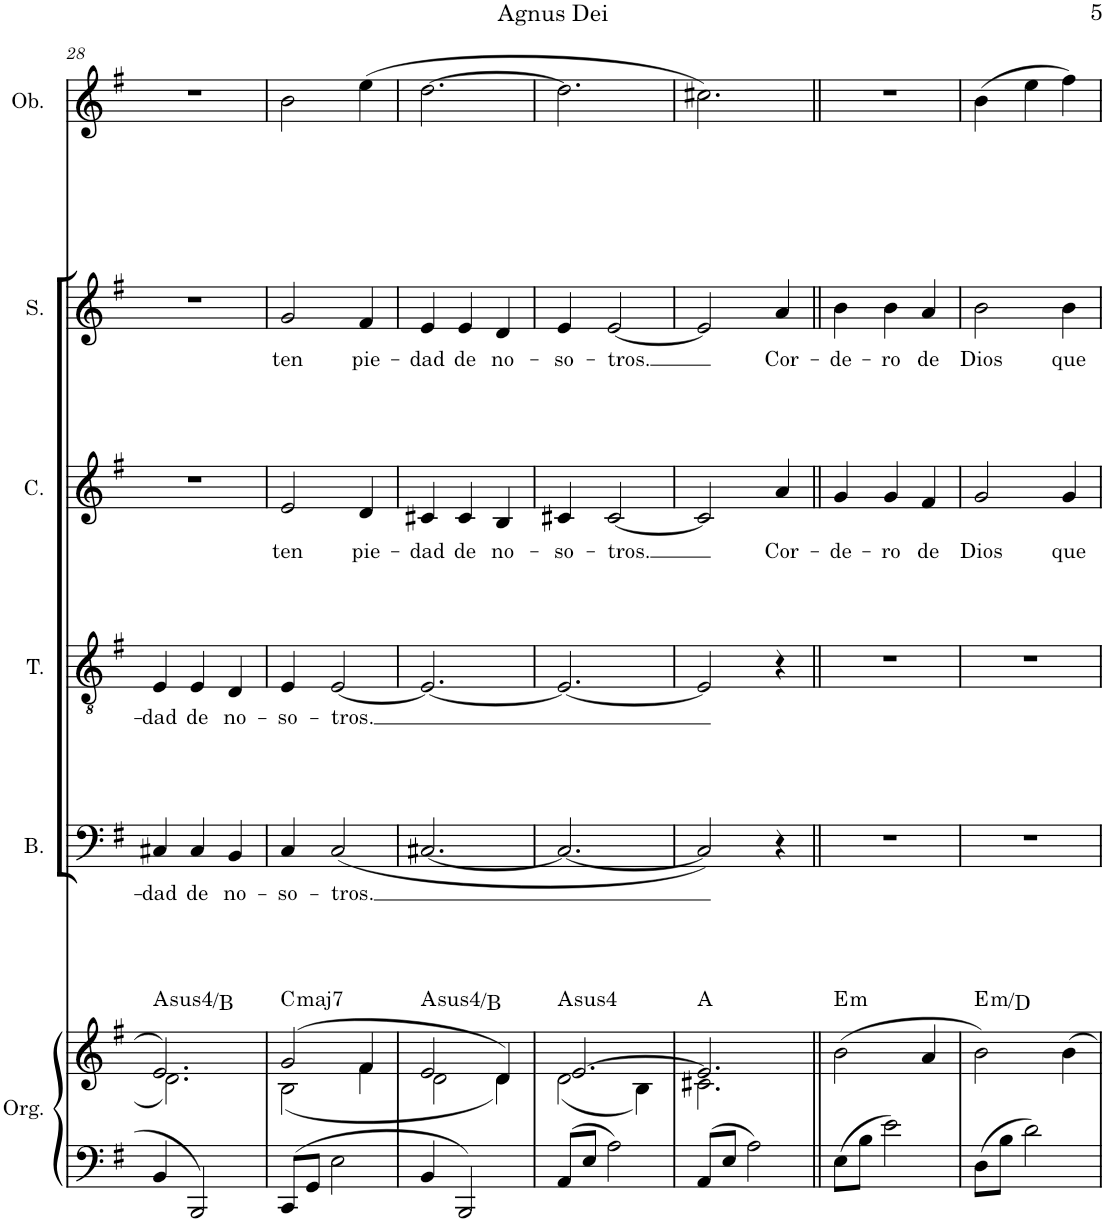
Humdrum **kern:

**kern	**kern	**harte	**kern	**text	**kern	**text	**kern	**text	**kern	**text	**kern
*part6	*part6	*part6	*part5	*part5	*part4	*part4	*part3	*part3	*part2	*part2	*part1
*staff7	*staff6	*	*staff5	*staff5	*staff4	*staff4	*staff3	*staff3	*staff2	*staff2	*staff1
*I"Órgano	*	*	*I"Bajo	*	*I"Tenor	*	*I"Contralto	*	*I"Soprano	*	*I"Oboe
*	*	*	*I'B.	*	*I'T.	*	*I'C.	*	*I'S.	*	*I'Ob.
!!LO:PB:g=z
*clefF4	*clefG2	*	*clefF4	*	*clefGv2	*	*clefG2	*	*clefG2	*	*clefG2
*k[f#]	*k[f#]	*	*k[f#]	*	*k[f#]	*	*k[f#]	*	*k[f#]	*	*k[f#]
*M3/4	*M3/4	*	*M3/4	*	*M3/4	*	*M3/4	*	*M3/4	*	*M3/4
=28	=28	=28	=28	=28	=28	=28	=28	=28	=28	=28	=28
*	*^	*	*	*	*	*	*	*	*	*	*
!	!	!	!LO:H:kt=4	!	!LO:LY:b	!	!LO:LY:b	!	!	!	!	!
4BB/	2.e/	2.d\	A:sus4/2	4C#X/	-dad	4E/	-dad	2.r	.	2.r	.	2.r
!	!	!	!	!	!LO:LY:b	!	!LO:LY:b	!	!	!	!	!
2BBB/	.	.	.	4C#/	de	4E/	de	.	.	.	.	.
!	!	!	!	!	!LO:LY:b	!	!LO:LY:b	!	!	!	!	!
.	.	.	.	4BB/	no-	4D/	no-	.	.	.	.	.
=29	=29	=29	=29	=29	=29	=29	=29	=29	=29	=29	=29	=29
!	!	!	!LO:H:kt=maj7	!	!LO:LY:b	!	!LO:LY:b	!	!LO:LY:b	!	!LO:LY:b	!
8CC/L	(2g/	(2B\	C:maj7	4C/	-so-	4E/	-so-	2e/	ten	2g/	ten	2b\
8GG/J	.	.	.	.	.	.	.	.	.	.	.	.
!	!	!	!	!	!LO:LY:b	!	!LO:LY:b	!	!	!	!	!
2E\	.	.	.	(2C/	-tros.	[2E/	-tros.	.	.	.	.	.
!	!	!	!	!	!	!	!	!	!LO:LY:b	!	!LO:LY:b	!
.	4f#/	4f#\	.	.	.	.	.	4d/	pie-	4f#/	pie-	(4ee\
=30	=30	=30	=30	=30	=30	=30	=30	=30	=30	=30	=30	=30
!	!	!	!LO:H:kt=4	!	!	!	!	!	!LO:LY:b	!	!LO:LY:b	!
4BB/	2e/	2d\	A:sus4/2	[2.C#X/	.	2.E/_	.	4c#X/	-dad	4e/	-dad	[2.dd\
!	!	!	!	!	!	!	!	!	!LO:LY:b	!	!LO:LY:b	!
2BBB/	.	.	.	.	.	.	.	4c#/	de	4e/	de	.
!	!	!	!	!	!	!	!	!	!LO:LY:b	!	!LO:LY:b	!
.	4d/)	4d\)	.	.	.	.	.	4B/	no-	4d/	no-	.
=31	=31	=31	=31	=31	=31	=31	=31	=31	=31	=31	=31	=31
!	!	!	!LO:H:kt=4	!	!	!	!	!	!LO:LY:b	!	!LO:LY:b	!
8AA/L	[2.e/	(2d\	A:sus4	2.C#/_	.	2.E/_	.	4c#X/	-so-	4e/	-so-	2.dd\]
8E/J	.	.	.	.	.	.	.	.	.	.	.	.
!	!	!	!	!	!	!	!	!	!LO:LY:b	!	!LO:LY:b	!
2A\	.	.	.	.	.	.	.	[2c#/	-tros.	[2e/	-tros.	.
.	.	4B\)	.	.	.	.	.	.	.	.	.	.
=32	=32	=32	=32	=32	=32	=32	=32	=32	=32	=32	=32	=32
8AA/L	2.e/]	2.c#X\	A:maj	2C#/])	.	2E/]	.	2c#/]	.	2e/]	.	2.cc#X\)
8E/J	.	.	.	.	.	.	.	.	.	.	.	.
2A\	.	.	.	.	.	.	.	.	.	.	.	.
!	!	!	!	!	!	!	!	!	!LO:LY:b	!	!LO:LY:b	!
.	.	.	.	4r	.	4r	.	4a/	Cor-	4a/	Cor-	.
*	*v	*v	*	*	*	*	*	*	*	*	*	*
=33||	=33||	=33||	=33||	=33||	=33||	=33||	=33||	=33||	=33||	=33||	=33||
!	!	!LO:H:kt=m	!	!	!	!	!	!LO:LY:b	!	!LO:LY:b	!
8E\L	(2b\	E:min	2.r	.	2.r	.	4g/	-de-	4b\	-de-	2.r
8B\J	.	.	.	.	.	.	.	.	.	.	.
!	!	!	!	!	!	!	!	!LO:LY:b	!	!LO:LY:b	!
2e\	.	.	.	.	.	.	4g/	-ro	4b\	-ro	.
!	!	!	!	!	!	!	!	!LO:LY:b	!	!LO:LY:b	!
.	4a/	.	.	.	.	.	4f#/	de	4a/	de	.
=34	=34	=34	=34	=34	=34	=34	=34	=34	=34	=34	=34
!	!	!LO:H:kt=m	!	!	!	!	!	!LO:LY:b	!	!LO:LY:b	!
8D\L	2b\)	E:min/b7	2.r	.	2.r	.	2g/	Dios	2b\	Dios	(4b\
8B\J	.	.	.	.	.	.	.	.	.	.	.
2d\	.	.	.	.	.	.	.	.	.	.	4ee\
!	!	!	!	!	!	!	!	!LO:LY:b	!	!LO:LY:b	!
.	4b\	.	.	.	.	.	4g/	que	4b\	que	4ff#\)
=	=	=	=	=	=	=	=	=	=	=	=
*-	*-	*-	*-	*-	*-	*-	*-	*-	*-	*-	*-
